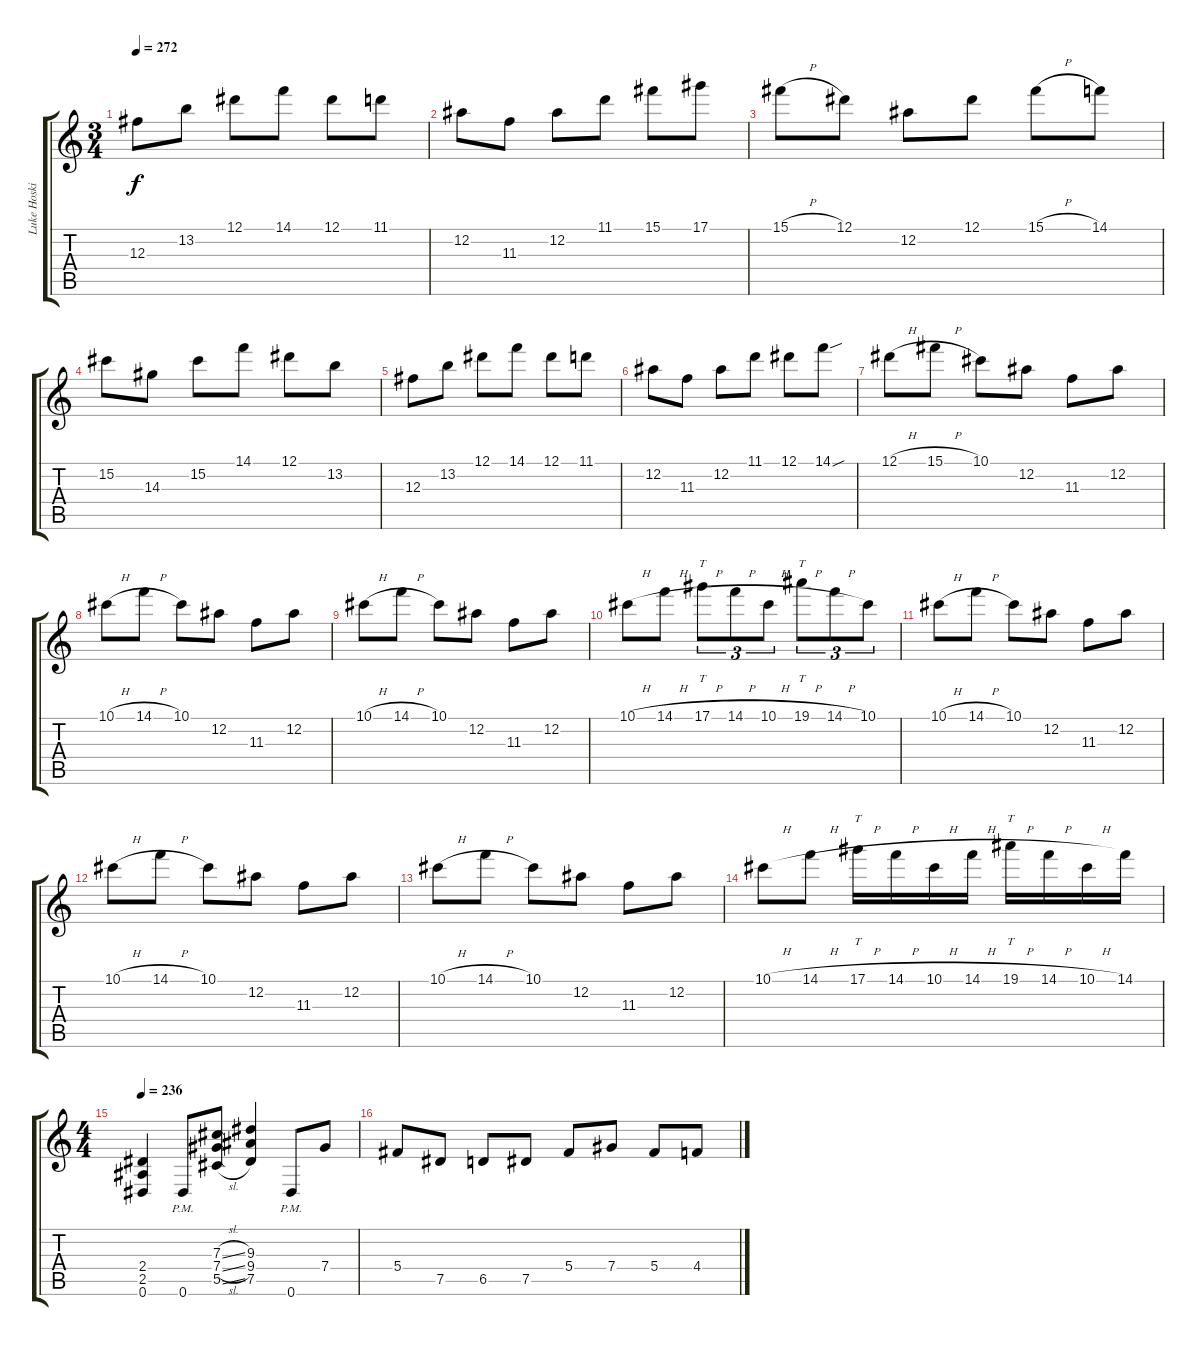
\track ("Luke Hoskin" "Luke Hoski") {instrument overdrivenguitar}
\staff {score tabs}
\tuning (Eb4 Bb3 Gb3 Db3 Ab2 Eb2) {hide}
\ts (3 4)
\tempo 272
\clef g2
\ks c
12.3.8{dy f} 13.2.8 12.1.8 14.1.8 12.1.8 11.1.8 |
12.2.8 11.3.8 12.2.8 11.1.8 15.1.8 17.1.8 |
15.1{h}.8 12.1.8 12.2.8 12.1.8 15.1{h}.8 14.1.8 |
15.2.8 14.3.8 15.2.8 14.1.8 12.1.8 13.2.8 |
12.3.8 13.2.8 12.1.8 14.1.8 12.1.8 11.1.8 |
12.2.8 11.3.8 12.2.8 11.1.8 12.1.8 14.1{sou}.8 |
12.1{h}.8 15.1{h}.8 10.1.8 12.2.8 11.3.8 12.2.8 |
10.1{h}.8 14.1{h}.8 10.1.8 12.2.8 11.3.8 12.2.8 |
10.1{h}.8 14.1{h}.8 10.1.8 12.2.8 11.3.8 12.2.8 |
10.1{h}.8 14.1{h}.8 17.1{h}.8{tt tu (3 2)} 14.1{h}.8{tu (3 2)} 10.1{h}.8{tu (3 2)} 19.1{h}.8{tt tu (3 2)} 14.1{h}.8{tu (3 2)} 10.1.8{tu (3 2)} |
10.1{h}.8 14.1{h}.8 10.1.8 12.2.8 11.3.8 12.2.8 |
10.1{h}.8 14.1{h}.8 10.1.8 12.2.8 11.3.8 12.2.8 |
10.1{h}.8 14.1{h}.8 10.1.8 12.2.8 11.3.8 12.2.8 |
10.1{h}.8 14.1{h}.8 17.1{h}.16{tt} 14.1{h}.16 10.1{h}.16 14.1{h}.16 19.1{h}.16{tt} 14.1{h}.16 10.1{h}.16 14.1.16 |
\ts (4 4)
\tempo 236
(2.4 2.5 0.6).4{balance 4} 0.6{pm}.8 (7.3{sl} 7.4{sl} 5.5{sl}).8 (9.3 9.4 7.5).4 0.6{pm}.8 7.4.8 |
5.4.8 7.5.8 6.5.8 7.5.8 5.4.8 7.4.8 5.4.8 4.4.8
